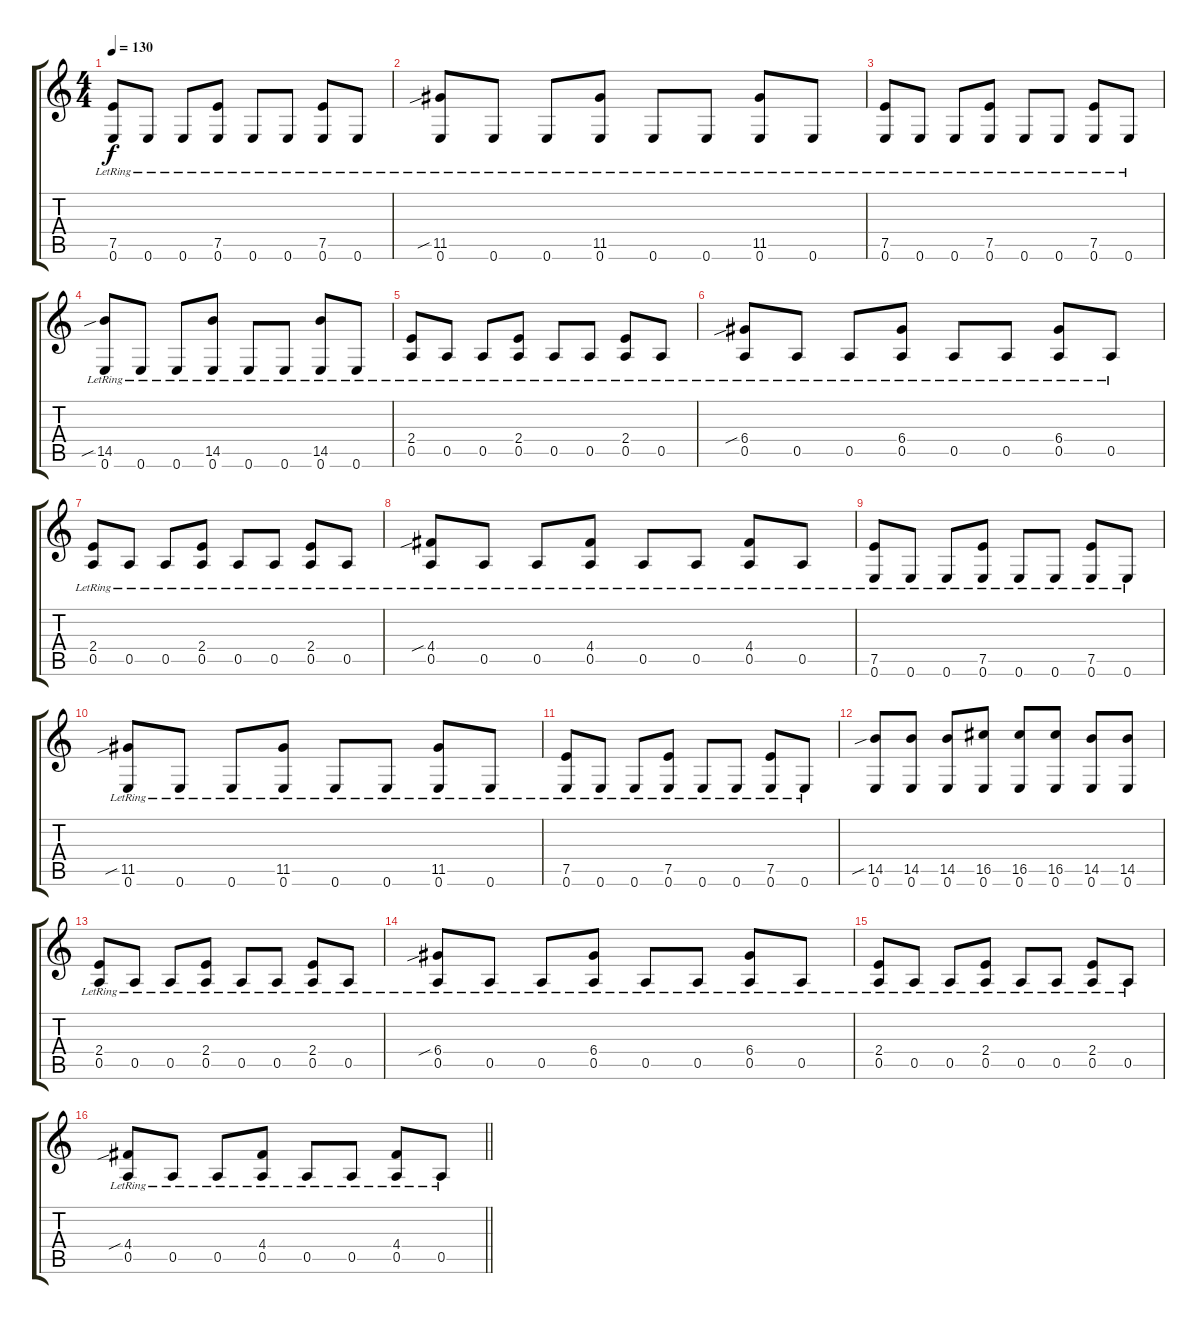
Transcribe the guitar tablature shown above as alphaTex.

\track "" {instrument overdrivenguitar}
\staff {score tabs}
\tuning (E4 B3 G3 D3 A2 E2) {hide}
\ts (4 4)
\tempo 130
\clef g2
\ks c
(7.5{lr} 0.6{lr}).8{dy f} 0.6{lr}.8 0.6{lr}.8 (7.5{lr} 0.6{lr}).8 0.6{lr}.8 0.6{lr}.8 (7.5{lr} 0.6{lr}).8 0.6{lr}.8 |
(11.5{sib lr} 0.6{lr}).8 0.6{lr}.8 0.6{lr}.8 (11.5{lr} 0.6{lr}).8 0.6{lr}.8 0.6{lr}.8 (11.5{lr} 0.6{lr}).8 0.6{lr}.8 |
(7.5{lr} 0.6{lr}).8 0.6{lr}.8 0.6{lr}.8 (7.5{lr} 0.6{lr}).8 0.6{lr}.8 0.6{lr}.8 (7.5{lr} 0.6{lr}).8 0.6{lr}.8 |
(14.5{sib lr} 0.6{lr}).8 0.6{lr}.8 0.6{lr}.8 (14.5{lr} 0.6{lr}).8 0.6{lr}.8 0.6{lr}.8 (14.5{lr} 0.6{lr}).8 0.6{lr}.8 |
(2.4{lr} 0.5{lr}).8 0.5{lr}.8 0.5{lr}.8 (2.4{lr} 0.5{lr}).8 0.5{lr}.8 0.5{lr}.8 (2.4{lr} 0.5{lr}).8 0.5{lr}.8 |
(6.4{sib lr} 0.5{lr}).8 0.5{lr}.8 0.5{lr}.8 (6.4{lr} 0.5{lr}).8 0.5{lr}.8 0.5{lr}.8 (6.4{lr} 0.5{lr}).8 0.5{lr}.8 |
(2.4{lr} 0.5{lr}).8 0.5{lr}.8 0.5{lr}.8 (2.4{lr} 0.5{lr}).8 0.5{lr}.8 0.5{lr}.8 (2.4{lr} 0.5{lr}).8 0.5{lr}.8 |
(4.4{sib lr} 0.5{lr}).8 0.5{lr}.8 0.5{lr}.8 (4.4{lr} 0.5{lr}).8 0.5{lr}.8 0.5{lr}.8 (4.4{lr} 0.5{lr}).8 0.5{lr}.8 |
(7.5{lr} 0.6{lr}).8 0.6{lr}.8 0.6{lr}.8 (7.5{lr} 0.6{lr}).8 0.6{lr}.8 0.6{lr}.8 (7.5{lr} 0.6{lr}).8 0.6{lr}.8 |
(11.5{sib lr} 0.6{lr}).8 0.6{lr}.8 0.6{lr}.8 (11.5{lr} 0.6{lr}).8 0.6{lr}.8 0.6{lr}.8 (11.5{lr} 0.6{lr}).8 0.6{lr}.8 |
(7.5{lr} 0.6{lr}).8 0.6{lr}.8 0.6{lr}.8 (7.5{lr} 0.6{lr}).8 0.6{lr}.8 0.6{lr}.8 (7.5{lr} 0.6{lr}).8 0.6{lr}.8 |
(14.5{sib} 0.6).8 (14.5 0.6).8 (14.5 0.6).8 (16.5 0.6).8 (16.5 0.6).8 (16.5 0.6).8 (14.5 0.6).8 (14.5 0.6).8 |
(2.4{lr} 0.5{lr}).8 0.5{lr}.8 0.5{lr}.8 (2.4{lr} 0.5{lr}).8 0.5{lr}.8 0.5{lr}.8 (2.4{lr} 0.5{lr}).8 0.5{lr}.8 |
(6.4{sib lr} 0.5{lr}).8 0.5{lr}.8 0.5{lr}.8 (6.4{lr} 0.5{lr}).8 0.5{lr}.8 0.5{lr}.8 (6.4{lr} 0.5{lr}).8 0.5{lr}.8 |
(2.4{lr} 0.5{lr}).8 0.5{lr}.8 0.5{lr}.8 (2.4{lr} 0.5{lr}).8 0.5{lr}.8 0.5{lr}.8 (2.4{lr} 0.5{lr}).8 0.5{lr}.8 |
\barLineRight lightlight
(4.4{sib lr} 0.5{lr}).8 0.5{lr}.8 0.5{lr}.8 (4.4{lr} 0.5{lr}).8 0.5{lr}.8 0.5{lr}.8 (4.4{lr} 0.5{lr}).8 0.5{lr}.8
